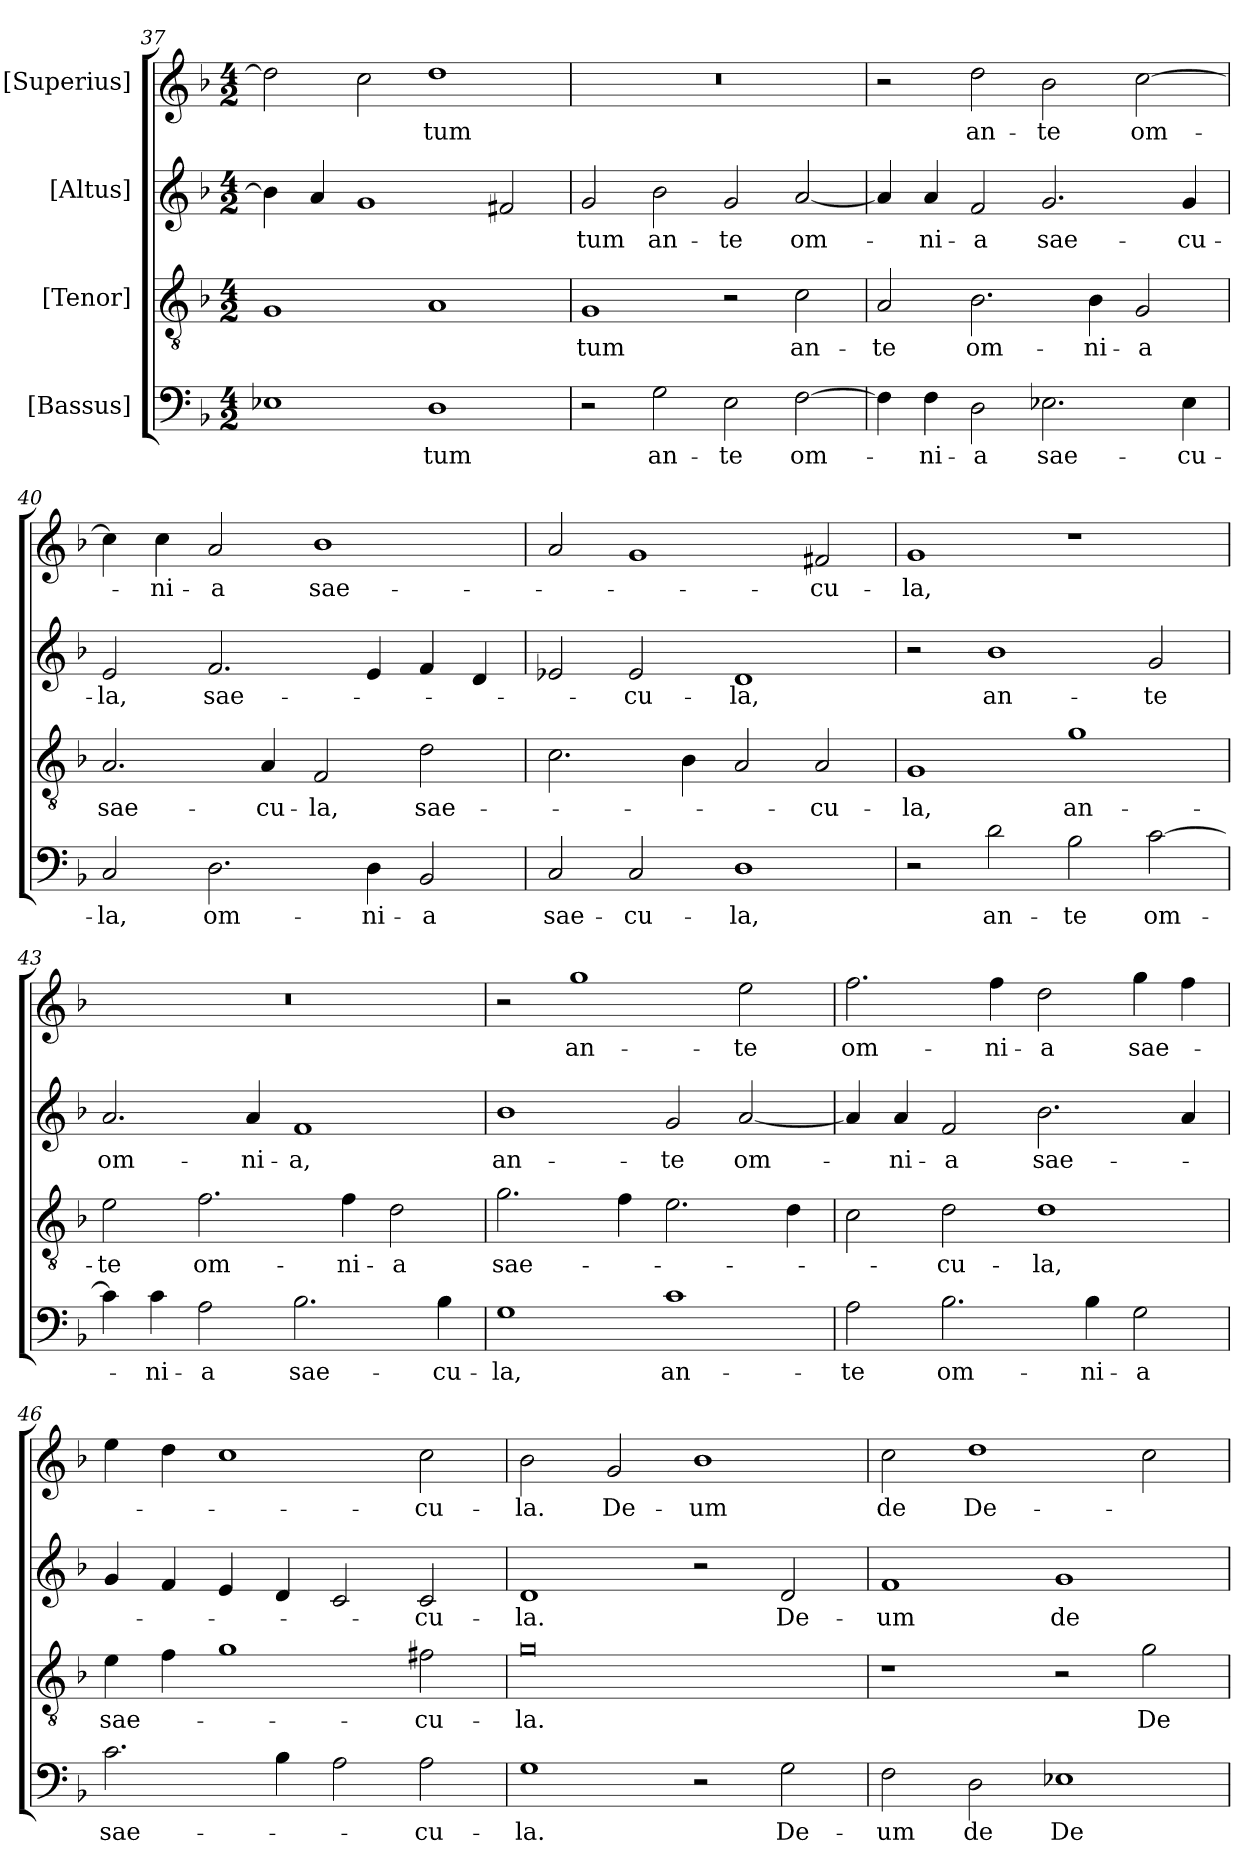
**kern	**text	**kern	**text	**kern	**text	**kern	**text
*part4	*part4	*part3	*part3	*part2	*part2	*part1	*part1
*staff4	*staff4	*staff3	*staff3	*staff2	*staff2	*staff1	*staff1
*I"[Bassus]	*	*I"[Tenor]	*	*I"[Altus]	*	*I"[Superius]	*
*clefF4	*	*clefGv2	*	*clefG2	*	*clefG2	*
*k[b-]	*	*k[b-]	*	*k[b-]	*	*k[b-]	*
*M4/2	*	*M4/2	*	*M4/2	*	*M4/2	*
=37	=37	=37	=37	=37	=37	=37	=37
1E-X\	.	1G/	.	4b-\]	.	2dd\]	.
.	.	.	.	4a/	.	.	.
.	.	.	.	1g/	.	2cc\	.
1D\	-tum	1A/	.	.	.	1dd\	-tum
.	.	.	.	2f#X/	.	.	.
=38	=38	=38	=38	=38	=38	=38	=38
2r	.	1G/	-tum	2g/	-tum	0r	.
2G\	an-	.	.	2b-\	an-	.	.
2E\	-te	2r	.	2g/	-te	.	.
[2F\	om-	2c\	an-	[2a/	om-	.	.
=39	=39	=39	=39	=39	=39	=39	=39
4F\]	.	2A/	-te	4a/]	.	2r	.
4F\	-ni-	.	.	4a/	-ni-	.	.
2D\	-a	2.B-\	om-	2f/	-a	2dd\	an-
2.E-X\	sae-	.	.	2.g/	sae-	2b-\	-te
.	.	4B-\	-ni-	.	.	.	.
.	.	2G/	-a	.	.	[2cc\	om-
4E-\	-cu-	.	.	4g/	-cu-	.	.
=40	=40	=40	=40	=40	=40	=40	=40
2C/	-la,	2.A/	sae-	2e/	-la,	4cc\]	.
.	.	.	.	.	.	4cc\	-ni-
2.D\	om-	.	.	2.f/	sae-	2a/	-a
.	.	4A/	-cu-	.	.	.	.
.	.	2F/	-la,	.	.	1b-\	sae-
4D\	-ni-	.	.	4e/	.	.	.
2BB-/	-a	2d\	sae-	4f/	.	.	.
.	.	.	.	4d/	.	.	.
=41	=41	=41	=41	=41	=41	=41	=41
2C/	sae-	2.c\	.	2e-X/	.	2a/	.
2C/	-cu-	.	.	2e-/	-cu-	1g/	.
.	.	4B-\	.	.	.	.	.
1D\	-la,	2A/	.	1d/	-la,	.	.
.	.	2A/	-cu-	.	.	2f#X/	-cu-
=42	=42	=42	=42	=42	=42	=42	=42
2r	.	1G/	-la,	2r	.	1g/	-la,
2d\	an-	.	.	1b-\	an-	.	.
2B-\	-te	1g\	an-	.	.	1r	.
[2c\	om-	.	.	2g/	-te	.	.
=43	=43	=43	=43	=43	=43	=43	=43
4c\]	.	2e\	-te	2.a/	om-	0r	.
4c\	-ni-	.	.	.	.	.	.
2A\	-a	2.f\	om-	.	.	.	.
.	.	.	.	4a/	-ni-	.	.
2.B-\	sae-	.	.	1f/	-a,	.	.
.	.	4f\	-ni-	.	.	.	.
.	.	2d\	-a	.	.	.	.
4B-\	-cu-	.	.	.	.	.	.
=44	=44	=44	=44	=44	=44	=44	=44
1G\	-la,	2.g\	sae-	1b-\	an-	2r	.
.	.	.	.	.	.	1gg\	an-
.	.	4f\	.	.	.	.	.
1c\	an-	2.e\	.	2g/	-te	.	.
.	.	.	.	[2a/	om-	2ee\	-te
.	.	4d\	.	.	.	.	.
=45	=45	=45	=45	=45	=45	=45	=45
2A\	-te	2c\	.	4a/]	.	2.ff\	om-
.	.	.	.	4a/	-ni-	.	.
2.B-\	om-	2d\	-cu-	2f/	-a	.	.
.	.	.	.	.	.	4ff\	-ni-
.	.	1d\	-la,	2.b-\	sae-	2dd\	-a
4B-\	-ni-	.	.	.	.	.	.
2G\	-a	.	.	.	.	4gg\	sae-
.	.	.	.	4a/	.	4ff\	.
=46	=46	=46	=46	=46	=46	=46	=46
2.c\	sae-	4e\	sae-	4g/	.	4ee\	.
.	.	4f\	.	4f/	.	4dd\	.
.	.	1g\	.	4e/	.	1cc\	.
4B-\	.	.	.	4d/	.	.	.
2A\	.	.	.	2c/	.	.	.
2A\	-cu-	2f#X\	-cu-	2c/	-cu-	2cc\	-cu-
=47	=47	=47	=47	=47	=47	=47	=47
1G\	-la.	0g\	-la.	1d/	-la.	2b-\	-la.
.	.	.	.	.	.	2g/	De-
2r	.	.	.	2r	.	1b-\	-um
2G\	De-	.	.	2d/	De-	.	.
=48	=48	=48	=48	=48	=48	=48	=48
2F\	-um	1r	.	1f/	-um	2cc\	de
2D\	de	.	.	.	.	1dd\	De-
1E-X\	De-	2r	.	1g/	de	.	.
.	.	2g\	De-	.	.	2cc\	.
=	=	=	=	=	=	=	=
*-	*-	*-	*-	*-	*-	*-	*-
